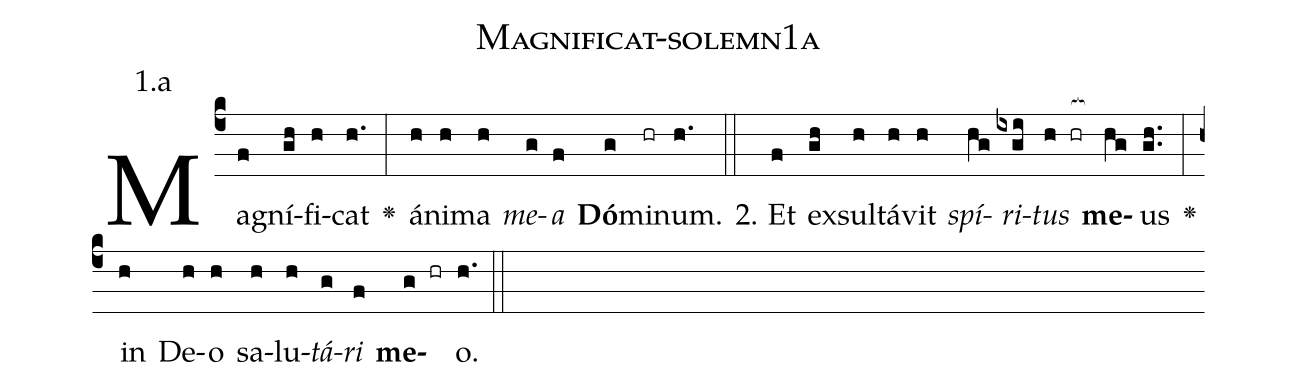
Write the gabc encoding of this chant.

name: Magnificat-solemn1a;
annotation: 1.a;
%%
(c4)Ma(f)gní(gh)fi(h)cat(h.) <v>\greheightstar</v>(:) á(h)ni(h)ma(h) <i>me</i>(g)<i>a</i>(f) <b>Dó</b>(g)mi(hr)num.(h.) (::)
2. Et(f) ex(gh)sul(h)tá(h)vit(h) <i>spí</i>(hg)<i>ri</i>(ixgi)<i>tus</i>(h hr[ocb:1{]) <b>me</b>(hg[ocb:0}])us(gh..) <v>\greheightstar</v>(:) in(h) De(h)o(h) sa(h)lu(h)<i>tá</i>(g)<i>ri</i>(f) <b>me</b>(g hr)o.(h.) (::)


%E(h) u(h) o(g) u(f) a(g) e.(h.) (::)
